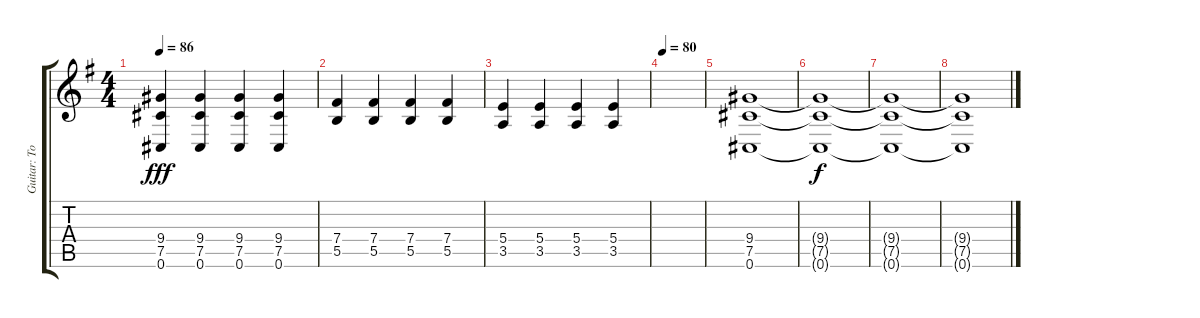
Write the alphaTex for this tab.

\track ("Guitar: Tony" "Guitar: To") {instrument distortionguitar}
\staff {score tabs}
\tuning (Db4 Ab3 E3 B2 Gb2 Db2) {hide}
\ts (4 4)
\tempo 86
\clef g2
\ks g
(9.4 7.5 0.6).4{dy fff} (9.4 7.5 0.6).4 (9.4 7.5 0.6).4 (9.4 7.5 0.6).4 |
(7.4 5.5).4 (7.4 5.5).4 (7.4 5.5).4 (7.4 5.5).4 |
(5.4 3.5).4 (5.4 3.5).4 (5.4 3.5).4 (5.4 3.5).4 |
\tempo 80
|
(9.4 7.5 0.6).1 |
(9.4{t} 7.5{t} 0.6{t}).1{dy f} |
(9.4{t} 7.5{t} 0.6{t}).1 |
(9.4{t} 7.5{t} 0.6{t}).1
